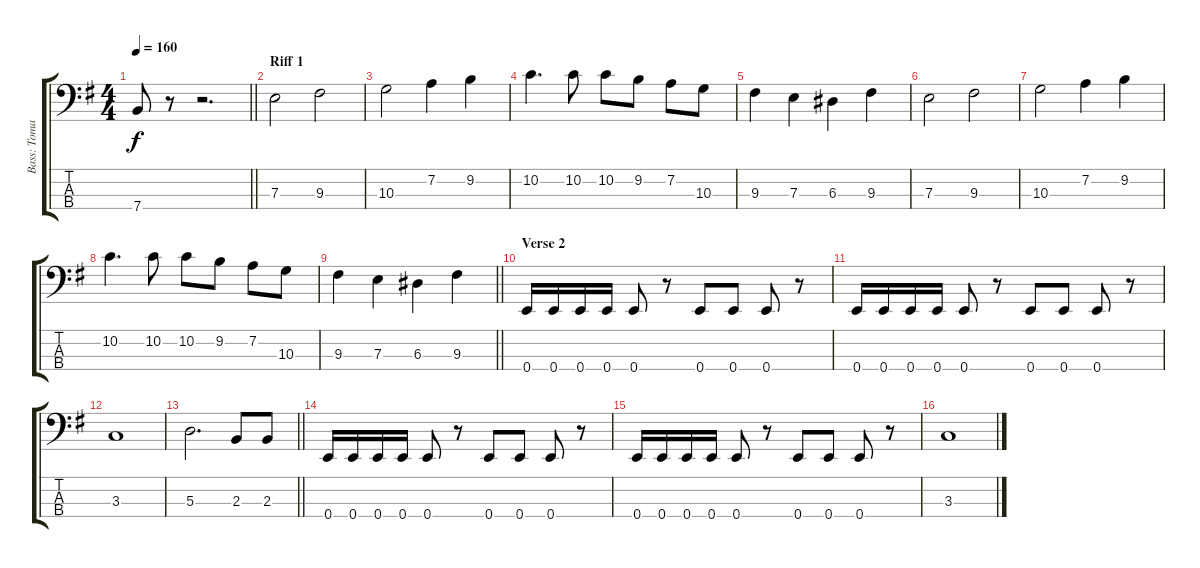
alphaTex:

\track ("Bass: Tomas Stolt" "Bass: Toma") {instrument electricbassfinger}
\staff {score tabs}
\tuning (G2 D2 A1 E1) {hide}
\ts (4 4)
\tempo 160
\clef f4
\barLineRight lightlight
\ks eminor
7.4.8{dy f} r.8 r.2{d} |
\section ("" "Riff 1")
7.3.2 9.3.2 |
10.3.2 7.2.4 9.2.4 |
10.2.4{d} 10.2.8 10.2.8 9.2.8 7.2.8 10.3.8 |
9.3.4 7.3.4 6.3.4 9.3.4 |
7.3.2 9.3.2 |
10.3.2 7.2.4 9.2.4 |
10.2.4{d} 10.2.8 10.2.8 9.2.8 7.2.8 10.3.8 |
\barLineRight lightlight
9.3.4 7.3.4 6.3.4 9.3.4 |
\section ("" "Verse 2")
0.4.16 0.4.16 0.4.16 0.4.16 0.4.8 r.8 0.4.8 0.4.8 0.4.8 r.8 |
0.4.16 0.4.16 0.4.16 0.4.16 0.4.8 r.8 0.4.8 0.4.8 0.4.8 r.8 |
3.3.1 |
\barLineRight lightlight
5.3.2{d} 2.3.8 2.3.8 |
0.4.16 0.4.16 0.4.16 0.4.16 0.4.8 r.8 0.4.8 0.4.8 0.4.8 r.8 |
0.4.16 0.4.16 0.4.16 0.4.16 0.4.8 r.8 0.4.8 0.4.8 0.4.8 r.8 |
3.3.1
